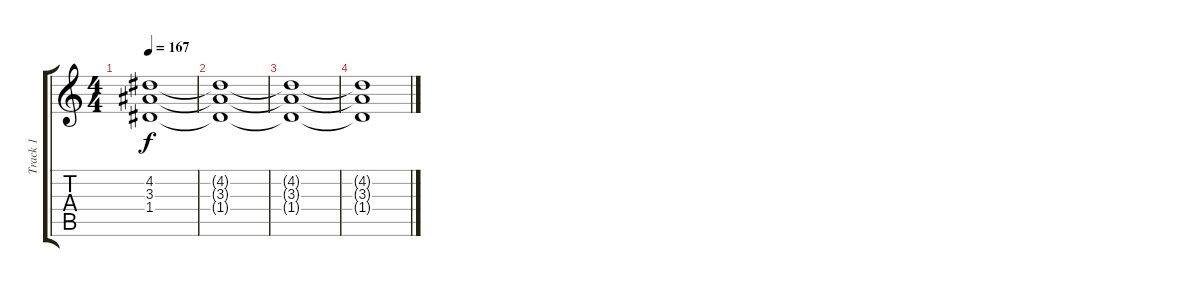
\track ("Track 1" "Track 1") {instrument acousticguitarnylon}
\staff {score tabs}
\tuning (E4 B3 G3 D3 A2 E2) {hide}
\ts (4 4)
\tempo 167
\clef g2
\ks c
(4.2 3.3{t} 1.4).1{dy f} |
(4.2{t} 3.3{t} 1.4{t}).1 |
(4.2{t} 3.3{t} 1.4{t}).1 |
(4.2{t} 3.3{t} 1.4{t}).1
